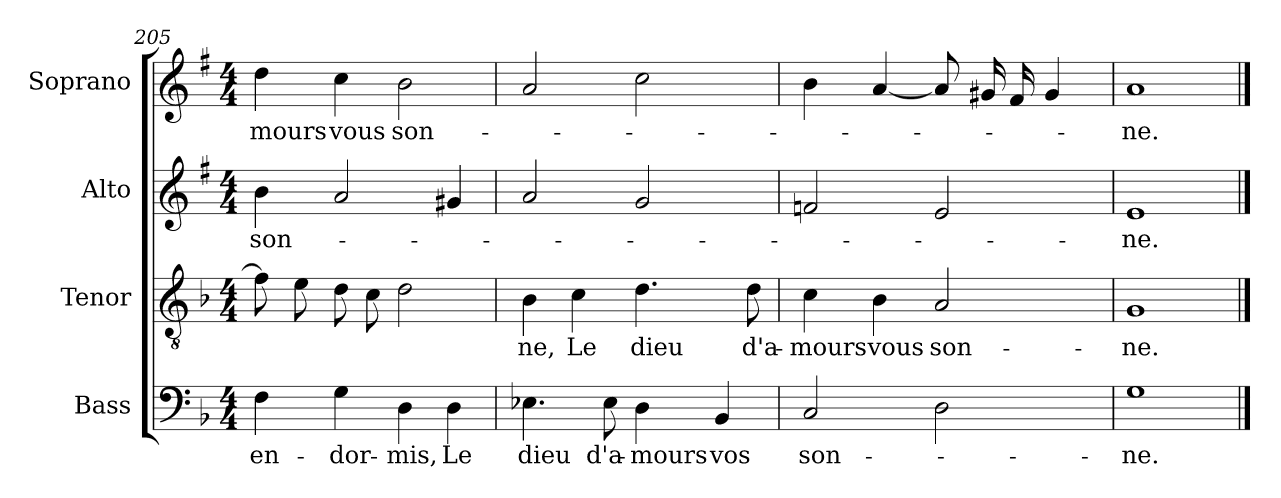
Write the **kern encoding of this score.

**kern	**text	**kern	**text	**kern	**text	**kern	**text
*part4	*part4	*part3	*part3	*part2	*part2	*part1	*part1
*staff4	*staff4	*staff3	*staff3	*staff2	*staff2	*staff1	*staff1
*I"Bass	*	*I"Tenor	*	*I"Alto	*	*I"Soprano	*
*I'Bass	*	*I'Tenor	*	*I'Alto	*	*I'Soprano	*
!!LO:LB:g=z
*clefF4	*	*clefGv2	*	*clefG2	*	*clefG2	*
*	*	*	*	*ITrd1c2	*	*ITrd1c2	*
*k[b-]	*	*k[b-]	*	*k[b-]	*	*k[b-]	*
*d:	*	*d:	*	*d:	*	*d:	*
*M4/4	*	*M4/4	*	*M4/4	*	*M4/4	*
=205	=205	=205	=205	=205	=205	=205	=205
!	!LO:LY:b:color=#000000	!	!	!	!	!	!
!	!	!	!	!	!LO:LY:b:color=#000000	!	!
!	!	!	!	!	!	!	!LO:LY:b:color=#000000
4Fi\	en-	8fi\]	.	4ai\	son-	4cci\	-mours
.	.	8ei\	.	.	.	.	.
!	!LO:LY:b:color=#000000	!	!	!	!	!	!
!	!	!	!	!	!	!	!LO:LY:b:color=#000000
4Gi\	-dor-	8di\	.	2gi/	.	4b-i\	vous
.	.	8ci\	.	.	.	.	.
!	!LO:LY:b:color=#000000	!	!	!	!	!	!
!	!	!	!	!	!	!	!LO:LY:b:color=#000000
4Di\	-mis,	2di\	.	.	.	2ai\	son-
!	!LO:LY:b:color=#000000	!	!	!	!	!	!
4Di\	Le	.	.	4f#Xi/	.	.	.
=206	=206	=206	=206	=206	=206	=206	=206
!	!LO:LY:b:color=#000000	!	!	!	!	!	!
!	!	!	!LO:LY:b:color=#000000	!	!	!	!
4.E-Xi\	dieu	4B-i\	-ne,	2gi/	.	2gi/	.
!	!	!	!LO:LY:b:color=#000000	!	!	!	!
.	.	4ci\	Le	.	.	.	.
!	!LO:LY:b:color=#000000	!	!	!	!	!	!
8E-i\	d'a-	.	.	.	.	.	.
!	!LO:LY:b:color=#000000	!	!	!	!	!	!
!	!	!	!LO:LY:b:color=#000000	!	!	!	!
4Di\	-mours	4.di\	dieu	2fi/	.	2b-i\	.
!	!LO:LY:b:color=#000000	!	!	!	!	!	!
4BB-i/	vos	.	.	.	.	.	.
!	!	!	!LO:LY:b:color=#000000	!	!	!	!
.	.	8di\	d'a-	.	.	.	.
=207	=207	=207	=207	=207	=207	=207	=207
!	!LO:LY:b:color=#000000	!	!	!	!	!	!
!	!	!	!LO:LY:b:color=#000000	!	!	!	!
2Ci/	son-	4ci\	-mours	2e-Xi/	.	4ai\	.
!	!	!	!LO:LY:b:color=#000000	!	!	!	!
.	.	4B-i\	vous	.	.	[4gi/	.
!	!	!	!LO:LY:b:color=#000000	!	!	!	!
2Di\	.	2Ai/	son-	2di/	.	8gi/]	.
.	.	.	.	.	.	16f#Xi/	.
.	.	.	.	.	.	16ei/	.
.	.	.	.	.	.	4f#i/	.
=208	=208	=208	=208	=208	=208	=208	=208
!	!LO:LY:b:color=#000000	!	!	!	!	!	!
!	!	!	!LO:LY:b:color=#000000	!	!	!	!
!	!	!	!	!	!LO:LY:b:color=#000000	!	!
!	!	!	!	!	!	!	!LO:LY:b:color=#000000
1Gi	-ne.	1Gi	-ne.	1di	-ne.	1gi	-ne.
==	==	==	==	==	==	==	==
*-	*-	*-	*-	*-	*-	*-	*-
